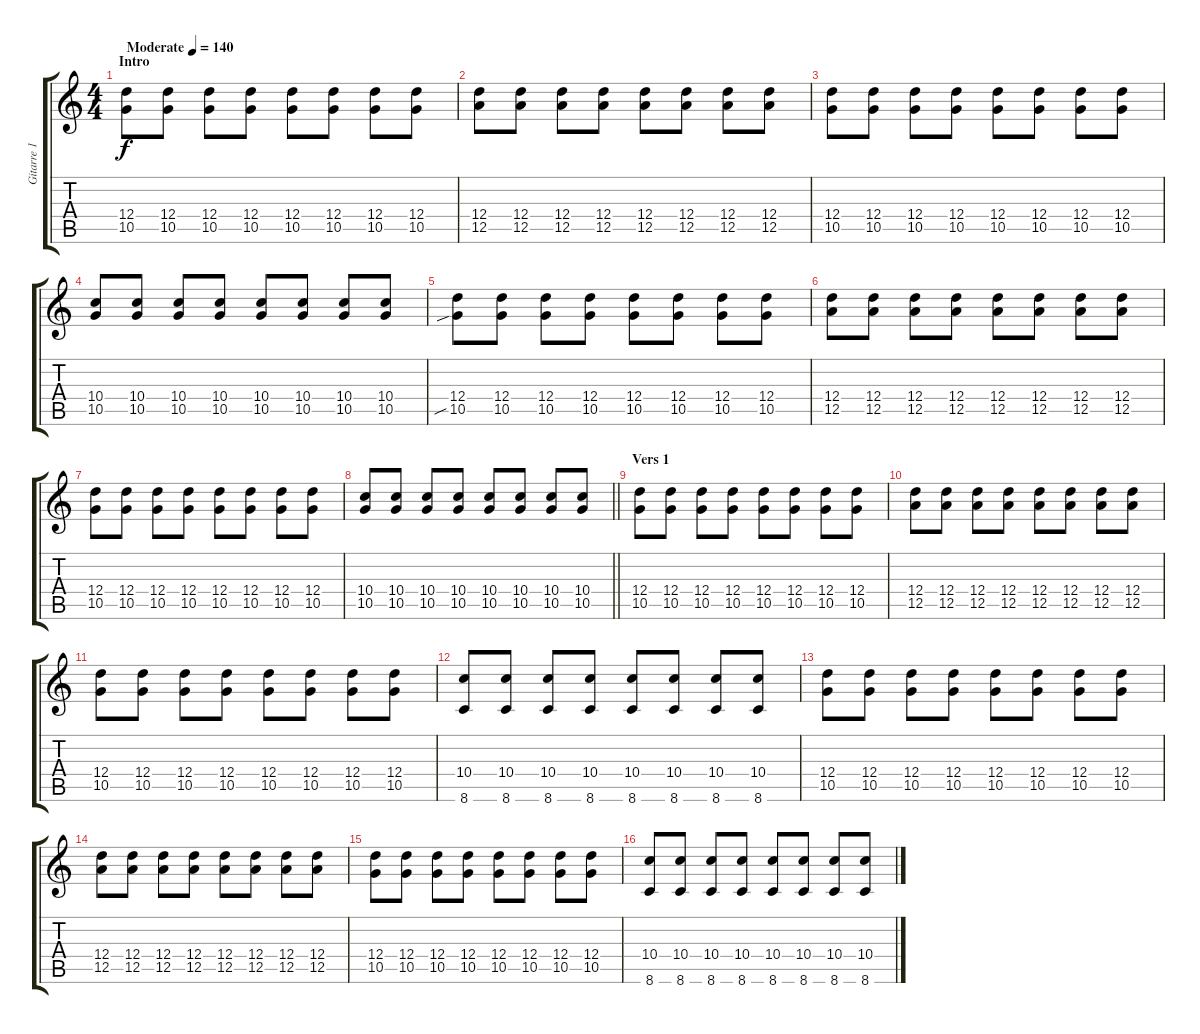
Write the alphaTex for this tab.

\track ("Gitarre 1" "Gitarre 1") {instrument electricguitarclean}
\staff {score tabs}
\tuning (E4 B3 G3 D3 A2 E2) {hide}
\ts (4 4)
\section ("" "Intro")
\tempo (140 "Moderate")
\clef g2
\ks c
(12.4 10.5).8{dy f instrument electricguitarclean} (12.4 10.5).8 (12.4 10.5).8 (12.4 10.5).8 (12.4 10.5).8 (12.4 10.5).8 (12.4 10.5).8 (12.4 10.5).8 |
(12.4 12.5).8 (12.4 12.5).8 (12.4 12.5).8 (12.4 12.5).8 (12.4 12.5).8 (12.4 12.5).8 (12.4 12.5).8 (12.4 12.5).8 |
(12.4 10.5).8 (12.4 10.5).8 (12.4 10.5).8 (12.4 10.5).8 (12.4 10.5).8 (12.4 10.5).8 (12.4 10.5).8 (12.4 10.5).8 |
(10.4 10.5).8 (10.4 10.5).8 (10.4 10.5).8 (10.4 10.5).8 (10.4 10.5).8 (10.4 10.5).8 (10.4 10.5).8 (10.4 10.5).8 |
(12.4 10.5{sib}).8 (12.4 10.5).8 (12.4 10.5).8 (12.4 10.5).8 (12.4 10.5).8 (12.4 10.5).8 (12.4 10.5).8 (12.4 10.5).8 |
(12.4 12.5).8 (12.4 12.5).8 (12.4 12.5).8 (12.4 12.5).8 (12.4 12.5).8 (12.4 12.5).8 (12.4 12.5).8 (12.4 12.5).8 |
(12.4 10.5).8 (12.4 10.5).8 (12.4 10.5).8 (12.4 10.5).8 (12.4 10.5).8 (12.4 10.5).8 (12.4 10.5).8 (12.4 10.5).8 |
\barLineRight lightlight
(10.4 10.5).8 (10.4 10.5).8 (10.4 10.5).8 (10.4 10.5).8 (10.4 10.5).8 (10.4 10.5).8 (10.4 10.5).8 (10.4 10.5).8 |
\section ("" "Vers 1")
(12.4 10.5).8 (12.4 10.5).8 (12.4 10.5).8 (12.4 10.5).8 (12.4 10.5).8 (12.4 10.5).8 (12.4 10.5).8 (12.4 10.5).8 |
(12.4 12.5).8 (12.4 12.5).8 (12.4 12.5).8 (12.4 12.5).8 (12.4 12.5).8 (12.4 12.5).8 (12.4 12.5).8 (12.4 12.5).8 |
(12.4 10.5).8 (12.4 10.5).8 (12.4 10.5).8 (12.4 10.5).8 (12.4 10.5).8 (12.4 10.5).8 (12.4 10.5).8 (12.4 10.5).8 |
(10.4 8.6).8 (10.4 8.6).8 (10.4 8.6).8 (10.4 8.6).8 (10.4 8.6).8 (10.4 8.6).8 (10.4 8.6).8 (10.4 8.6).8 |
(12.4 10.5).8 (12.4 10.5).8 (12.4 10.5).8 (12.4 10.5).8 (12.4 10.5).8 (12.4 10.5).8 (12.4 10.5).8 (12.4 10.5).8 |
(12.4 12.5).8 (12.4 12.5).8 (12.4 12.5).8 (12.4 12.5).8 (12.4 12.5).8 (12.4 12.5).8 (12.4 12.5).8 (12.4 12.5).8 |
(12.4 10.5).8 (12.4 10.5).8 (12.4 10.5).8 (12.4 10.5).8 (12.4 10.5).8 (12.4 10.5).8 (12.4 10.5).8 (12.4 10.5).8 |
(10.4 8.6).8 (10.4 8.6).8 (10.4 8.6).8 (10.4 8.6).8 (10.4 8.6).8 (10.4 8.6).8 (10.4 8.6).8 (10.4 8.6).8
